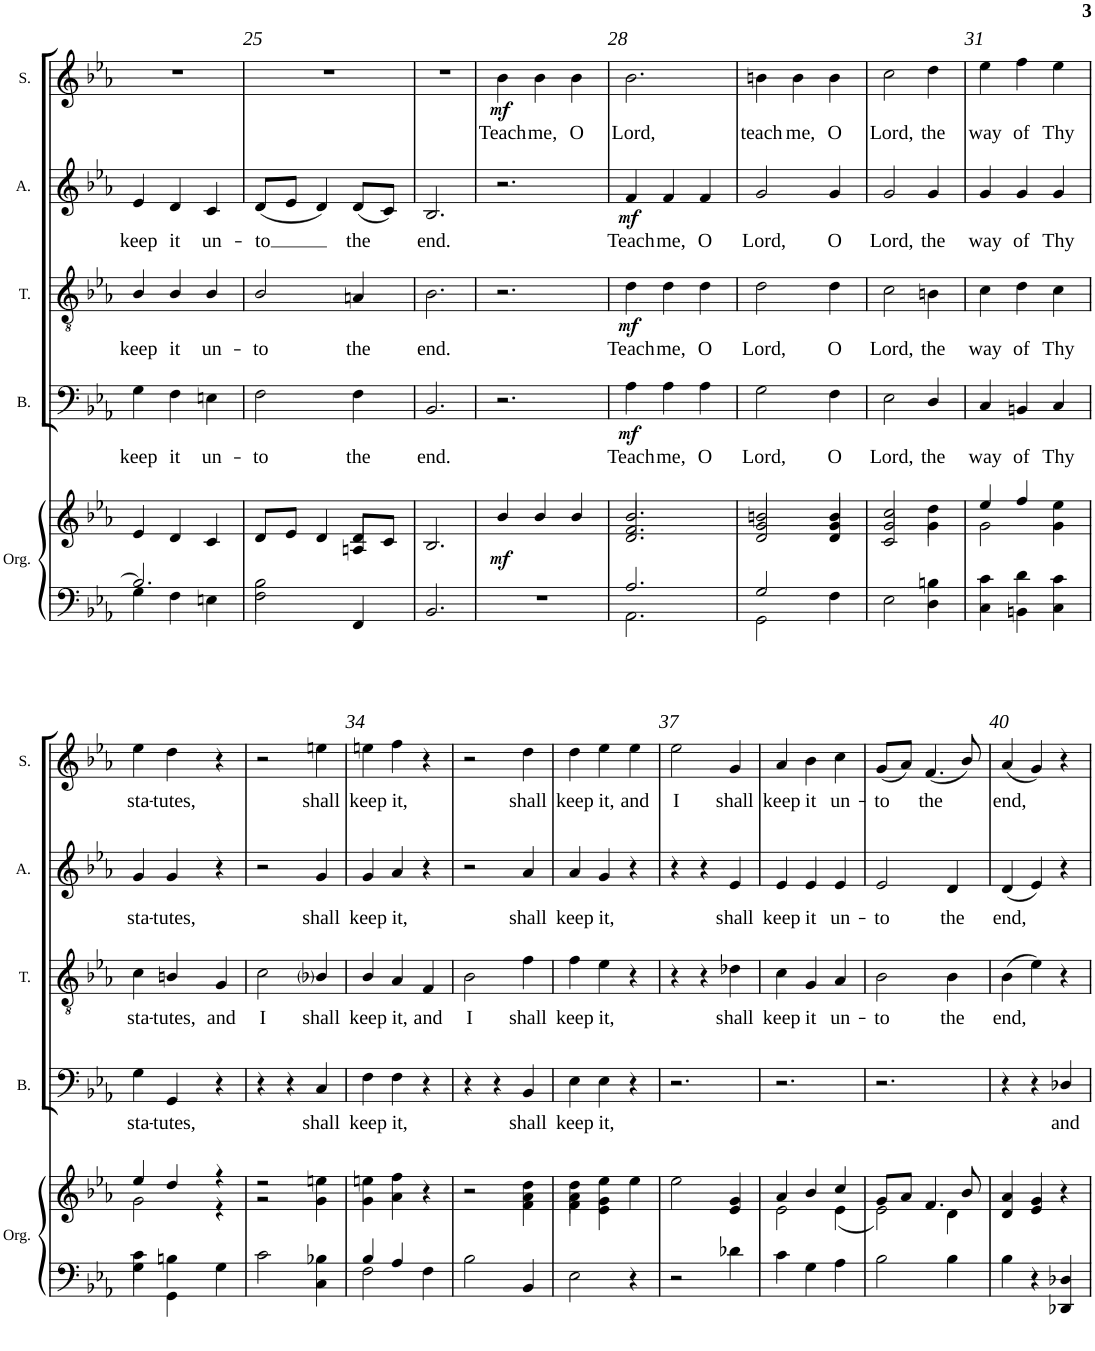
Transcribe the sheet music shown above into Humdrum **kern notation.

**kern	**kern	**dynam	**kern	**text	**dynam	**kern	**text	**dynam	**kern	**text	**dynam	**kern	**text	**dynam
*part5	*part5	*part5	*part4	*part4	*part4	*part3	*part3	*part3	*part2	*part2	*part2	*part1	*part1	*part1
*staff6	*staff5	*staff5/6	*staff4	*staff4	*staff4	*staff3	*staff3	*staff3	*staff2	*staff2	*staff2	*staff1	*staff1	*staff1
*I"Organ	*	*	*I"Bass	*	*	*I"Tenor	*	*	*I"Alto	*	*	*I"Soprano	*	*
*I'Org.	*	*	*I'B.	*	*	*I'T.	*	*	*I'A.	*	*	*I'S.	*	*
!!LO:PB:g=z
*clefF4	*clefG2	*	*clefF4	*	*	*clefGv2	*	*	*clefG2	*	*	*clefG2	*	*
*k[b-e-a-]	*k[b-e-a-]	*	*k[b-e-a-]	*	*	*k[b-e-a-]	*	*	*k[b-e-a-]	*	*	*k[b-e-a-]	*	*
*M3/4	*M3/4	*	*M3/4	*	*	*M3/4	*	*	*M3/4	*	*	*M3/4	*	*
=24	=24	=24	=24	=24	=24	=24	=24	=24	=24	=24	=24	=24	=24	=24
*^	*^	*	*	*	*	*	*	*	*	*	*	*	*	*
!	!	!	!	!	!	!LO:LY:b	!	!	!LO:LY:b	!	!	!LO:LY:b	!	!	!	!
2.B-/]	4G\	2.ryy	4e-/	.	4G\	keep	.	4B-/	keep	.	4e-/	keep	.	2.r	.	.
!	!	!	!	!	!	!LO:LY:b	!	!	!LO:LY:b	!	!	!LO:LY:b	!	!	!	!
.	4F\	.	4d/	.	4F\	it	.	4B-/	it	.	4d/	it	.	.	.	.
!	!	!	!	!	!	!LO:LY:b	!	!	!LO:LY:b	!	!	!LO:LY:b	!	!	!	!
.	4En\	.	4c/	.	4En\	un-	.	4B-/	un-	.	4c/	un-	.	.	.	.
=25	=25	=25	=25	=25	=25	=25	=25	=25	=25	=25	=25	=25	=25	=25	=25	=25
*	*	*	*^	*	*	*	*	*	*	*	*	*	*	*	*	*
!	!	!	!	!	!	!	!LO:LY:b	!	!	!LO:LY:b	!	!	!LO:LY:b	!	!	!	!
2B-\	2F\	2.ryy	8d/L	2ryy	.	2F\	-to	.	2B-/	-to	.	(<8d/L	-to	.	2.r	.	.
.	.	.	8e-/J	.	.	.	.	.	.	.	.	8e-/J	.	.	.	.	.
.	.	.	4d/	.	.	.	.	.	.	.	.	4d/)	.	.	.	.	.
!	!	!	!	!	!	!	!LO:LY:b	!	!	!LO:LY:b	!	!	!LO:LY:b	!	!	!	!
4ryy	4FF/	.	8d/L	4An/	.	4F\	the	.	4An/	the	.	(<8d/L	the	.	.	.	.
.	.	.	8c/J	.	.	.	.	.	.	.	.	8c/J)	.	.	.	.	.
*v	*v	*	*	*	*	*	*	*	*	*	*	*	*	*	*	*	*
*	*	*v	*v	*	*	*	*	*	*	*	*	*	*	*	*	*
=26	=26	=26	=26	=26	=26	=26	=26	=26	=26	=26	=26	=26	=26	=26	=26
!	!	!	!	!	!LO:LY:b	!	!	!LO:LY:b	!	!	!LO:LY:b	!	!	!	!
*	*v	*v	*	*	*	*	*	*	*	*	*	*	*	*	*
2.BB-/	2.B-/	.	2.BB-/	end.	.	2.B-\	end.	.	2.B-/	end.	.	2.r	.	.
=27	=27	=27	=27	=27	=27	=27	=27	=27	=27	=27	=27	=27	=27	=27
!	!	!LO:DY:b	!	!	!	!	!	!	!	!	!	!	!LO:LY:b	!LO:DY:b
2.r	4b-/	mf	2.r	.	.	2.r	.	.	2.r	.	.	4b-\	Teach	mf
!	!	!	!	!	!	!	!	!	!	!	!	!	!LO:LY:b	!
.	4b-/	.	.	.	.	.	.	.	.	.	.	4b-\	me,	.
!	!	!	!	!	!	!	!	!	!	!	!	!	!LO:LY:b	!
.	4b-/	.	.	.	.	.	.	.	.	.	.	4b-\	O	.
=28	=28	=28	=28	=28	=28	=28	=28	=28	=28	=28	=28	=28	=28	=28
*^	*^	*	*	*	*	*	*	*	*	*	*	*	*	*
!	!	!	!	!	!	!LO:LY:b	!LO:DY:b	!	!LO:LY:b	!LO:DY:b	!	!LO:LY:b	!LO:DY:b	!	!LO:LY:b	!
2.A-/	2.AA-\	2.b-/	2.d/ 2.f/	.	4A-\	Teach	mf	4d\	Teach	mf	4f/	Teach	mf	2.b-\	Lord,	.
!	!	!	!	!	!	!LO:LY:b	!	!	!LO:LY:b	!	!	!LO:LY:b	!	!	!	!
.	.	.	.	.	4A-\	me,	.	4d\	me,	.	4f/	me,	.	.	.	.
!	!	!	!	!	!	!LO:LY:b	!	!	!LO:LY:b	!	!	!LO:LY:b	!	!	!	!
.	.	.	.	.	4A-\	O	.	4d\	O	.	4f/	O	.	.	.	.
=29	=29	=29	=29	=29	=29	=29	=29	=29	=29	=29	=29	=29	=29	=29	=29	=29
!	!	!	!	!	!	!LO:LY:b	!	!	!LO:LY:b	!	!	!LO:LY:b	!	!	!LO:LY:b	!
2G/	2GG\	2bn/	2d/ 2g/	.	2G\	Lord,	.	2d\	Lord,	.	2g/	Lord,	.	4bn\	teach	.
!	!	!	!	!	!	!	!	!	!	!	!	!	!	!	!LO:LY:b	!
.	.	.	.	.	.	.	.	.	.	.	.	.	.	4b\	me,	.
!	!	!	!	!	!	!LO:LY:b	!	!	!LO:LY:b	!	!	!LO:LY:b	!	!	!LO:LY:b	!
4F\	4ryy	4b/	4d/ 4g/	.	4F\	O	.	4d\	O	.	4g/	O	.	4b\	O	.
=30	=30	=30	=30	=30	=30	=30	=30	=30	=30	=30	=30	=30	=30	=30	=30	=30
!	!	!	!	!	!	!LO:LY:b	!	!	!LO:LY:b	!	!	!LO:LY:b	!	!	!LO:LY:b	!
2E-\	2ryy	2g/ 2cc/	2c/	.	2E-\	Lord,	.	2c\	Lord,	.	2g/	Lord,	.	2cc\	Lord,	.
!	!	!	!	!	!	!LO:LY:b	!	!	!LO:LY:b	!	!	!LO:LY:b	!	!	!LO:LY:b	!
4Bn\	4D\	4dd\	4g\	.	4D/	the	.	4Bn\	the	.	4g/	the	.	4dd\	the	.
=31	=31	=31	=31	=31	=31	=31	=31	=31	=31	=31	=31	=31	=31	=31	=31	=31
!	!	!	!	!	!	!LO:LY:b	!	!	!LO:LY:b	!	!	!LO:LY:b	!	!	!LO:LY:b	!
4c\	4C\	4ee-/	2g\	.	4C/	way	.	4c\	way	.	4g/	way	.	4ee-\	way	.
!	!	!	!	!	!	!LO:LY:b	!	!	!LO:LY:b	!	!	!LO:LY:b	!	!	!LO:LY:b	!
4d\	4BBn\	4ff/	.	.	4BBn/	of	.	4d\	of	.	4g/	of	.	4ff\	of	.
!	!	!	!	!	!	!LO:LY:b	!	!	!LO:LY:b	!	!	!LO:LY:b	!	!	!LO:LY:b	!
4c\	4C\	4ee-\	4g\	.	4C/	Thy	.	4c\	Thy	.	4g/	Thy	.	4ee-\	Thy	.
!!LO:LB:g=z
=32	=32	=32	=32	=32	=32	=32	=32	=32	=32	=32	=32	=32	=32	=32	=32	=32
!	!	!	!	!	!	!LO:LY:b	!	!	!LO:LY:b	!	!	!LO:LY:b	!	!	!LO:LY:b	!
4c\	4G\	4ee-/	2g\	.	4G\	sta-	.	4c\	sta-	.	4g/	sta-	.	4ee-\	sta-	.
!	!	!	!	!	!	!LO:LY:b	!	!	!LO:LY:b	!	!	!LO:LY:b	!	!	!LO:LY:b	!
4Bn\	4GG\	4dd/	.	.	4GG/	-tutes,	.	4Bn/	-tutes,	.	4g/	-tutes,	.	4dd\	-tutes,	.
!	!	!	!	!	!	!	!	!	!LO:LY:b	!	!	!	!	!	!	!
4G\	4ryy	4r	4r	.	4r	.	.	4G/	and	.	4r	.	.	4r	.	.
=33	=33	=33	=33	=33	=33	=33	=33	=33	=33	=33	=33	=33	=33	=33	=33	=33
!	!	!	!	!	!	!	!	!	!LO:LY:b	!	!	!	!	!	!	!
2c\	2ryy	2r	2r	.	4r	.	.	2c\	I	.	2r	.	.	2r	.	.
.	.	.	.	.	4r	.	.	.	.	.	.	.	.	.	.	.
!	!	!	!	!	!	!LO:LY:b	!	!	!LO:LY:b	!	!	!LO:LY:b	!	!	!LO:LY:b	!
4B-X\	4C\	4een\	4g\	.	4C/	shall	.	4B-i/	shall	.	4g/	shall	.	4een\	shall	.
=34	=34	=34	=34	=34	=34	=34	=34	=34	=34	=34	=34	=34	=34	=34	=34	=34
!	!	!	!	!	!	!LO:LY:b	!	!	!LO:LY:b	!	!	!LO:LY:b	!	!	!LO:LY:b	!
*	*	*v	*v	*	*	*	*	*	*	*	*	*	*	*	*	*
4B-/	2F\	4g\ 4een\	.	4F\	keep	.	4B-/	keep	.	4g/	keep	.	4een\	keep	.
!	!	!	!	!	!LO:LY:b	!	!	!LO:LY:b	!	!	!LO:LY:b	!	!	!LO:LY:b	!
4A-/	.	4a-\ 4ff\	.	4F\	it,	.	4A-/	it,	.	4a-/	it,	.	4ff\	it,	.
!	!	!	!	!	!	!	!	!LO:LY:b	!	!	!	!	!	!	!
4F\	4ryy	4r	.	4r	.	.	4F/	and	.	4r	.	.	4r	.	.
=35	=35	=35	=35	=35	=35	=35	=35	=35	=35	=35	=35	=35	=35	=35	=35
!	!	!	!	!	!	!	!	!LO:LY:b	!	!	!	!	!	!	!
*v	*v	*	*	*	*	*	*	*	*	*	*	*	*	*	*
2B-\	2r	.	4r	.	.	2B-\	I	.	2r	.	.	2r	.	.
.	.	.	4r	.	.	.	.	.	.	.	.	.	.	.
!	!	!	!	!LO:LY:b	!	!	!LO:LY:b	!	!	!LO:LY:b	!	!	!LO:LY:b	!
4BB-/	4f\ 4a-\ 4dd\	.	4BB-/	shall	.	4f\	shall	.	4a-/	shall	.	4dd\	shall	.
=36	=36	=36	=36	=36	=36	=36	=36	=36	=36	=36	=36	=36	=36	=36
*	*^	*	*	*	*	*	*	*	*	*	*	*	*	*
!	!	!	!	!	!LO:LY:b	!	!	!LO:LY:b	!	!	!LO:LY:b	!	!	!LO:LY:b	!
2E-\	4dd\	4f\ 4a-\	.	4E-\	keep	.	4f\	keep	.	4a-/	keep	.	4dd\	keep	.
!	!	!	!	!	!LO:LY:b	!	!	!LO:LY:b	!	!	!LO:LY:b	!	!	!LO:LY:b	!
.	4ee-\	4e-\ 4g\	.	4E-\	it,	.	4e-\	it,	.	4g/	it,	.	4ee-\	it,	.
!	!	!	!	!	!	!	!	!	!	!	!	!	!	!LO:LY:b	!
4r	4ee-\	4ryy	.	4r	.	.	4r	.	.	4r	.	.	4ee-\	and	.
=37	=37	=37	=37	=37	=37	=37	=37	=37	=37	=37	=37	=37	=37	=37	=37
!	!	!	!	!	!	!	!	!	!	!	!	!	!	!LO:LY:b	!
*	*v	*v	*	*	*	*	*	*	*	*	*	*	*	*	*
2r	2ee-\	.	2.r	.	.	4r	.	.	4r	.	.	2ee-\	I	.
.	.	.	.	.	.	4r	.	.	4r	.	.	.	.	.
!	!	!	!	!	!	!	!LO:LY:b	!	!	!LO:LY:b	!	!	!LO:LY:b	!
4d-X\	4e-/ 4g/	.	.	.	.	4d-X\	shall	.	4e-/	shall	.	4g/	shall	.
=38	=38	=38	=38	=38	=38	=38	=38	=38	=38	=38	=38	=38	=38	=38
*	*^	*	*	*	*	*	*	*	*	*	*	*	*	*
!	!	!	!	!	!	!	!	!LO:LY:b	!	!	!LO:LY:b	!	!	!LO:LY:b	!
4c\	4a-/	2e-\	.	2.r	.	.	4c\	keep	.	4e-/	keep	.	4a-/	keep	.
!	!	!	!	!	!	!	!	!LO:LY:b	!	!	!LO:LY:b	!	!	!LO:LY:b	!
4G\	4b-/	.	.	.	.	.	4G/	it	.	4e-/	it	.	4b-\	it	.
!	!	!	!	!	!	!	!	!LO:LY:b	!	!	!LO:LY:b	!	!	!LO:LY:b	!
4A-\	4cc/	(4e-\	.	.	.	.	4A-/	un-	.	4e-/	un-	.	4cc\	un-	.
=39	=39	=39	=39	=39	=39	=39	=39	=39	=39	=39	=39	=39	=39	=39	=39
!	!	!	!	!	!	!	!	!LO:LY:b	!	!	!LO:LY:b	!	!	!LO:LY:b	!
2B-\	8g/L	2e-\)	.	2.r	.	.	2B-\	-to	.	2e-/	-to	.	(<8g/L	-to	.
.	8a-/J	.	.	.	.	.	.	.	.	.	.	.	8a-/J)	.	.
!	!	!	!	!	!	!	!	!	!	!	!	!	!	!LO:LY:b	!
.	4.f/	.	.	.	.	.	.	.	.	.	.	.	(<4.f/	the	.
!	!	!	!	!	!	!	!	!LO:LY:b	!	!	!LO:LY:b	!	!	!	!
4B-\	.	4d\	.	.	.	.	4B-\	the	.	4d/	the	.	.	.	.
.	8b-/	.	.	.	.	.	.	.	.	.	.	.	8b-/)	.	.
*	*v	*v	*	*	*	*	*	*	*	*	*	*	*	*	*
=40	=40	=40	=40	=40	=40	=40	=40	=40	=40	=40	=40	=40	=40	=40
*^	*	*	*	*	*	*	*	*	*	*	*	*	*	*
!	!	!	!	!	!	!	!	!LO:LY:b	!	!	!LO:LY:b	!	!	!LO:LY:b	!
4B-\	2ryy	4d/ 4a-/	.	4r	.	.	(>4B-\	end,	.	(<4d/	end,	.	(<4a-/	end,	.
4r	.	4e-/ 4g/	.	4r	.	.	4e-\)	.	.	4e-/)	.	.	4g/)	.	.
!	!	!	!	!	!LO:LY:b	!	!	!	!	!	!	!	!	!	!
4D-X/	4DD-X/	4r	.	4D-X/	and	.	4r	.	.	4r	.	.	4r	.	.
*v	*v	*	*	*	*	*	*	*	*	*	*	*	*	*	*
=	=	=	=	=	=	=	=	=	=	=	=	=	=	=
*-	*-	*-	*-	*-	*-	*-	*-	*-	*-	*-	*-	*-	*-	*-
